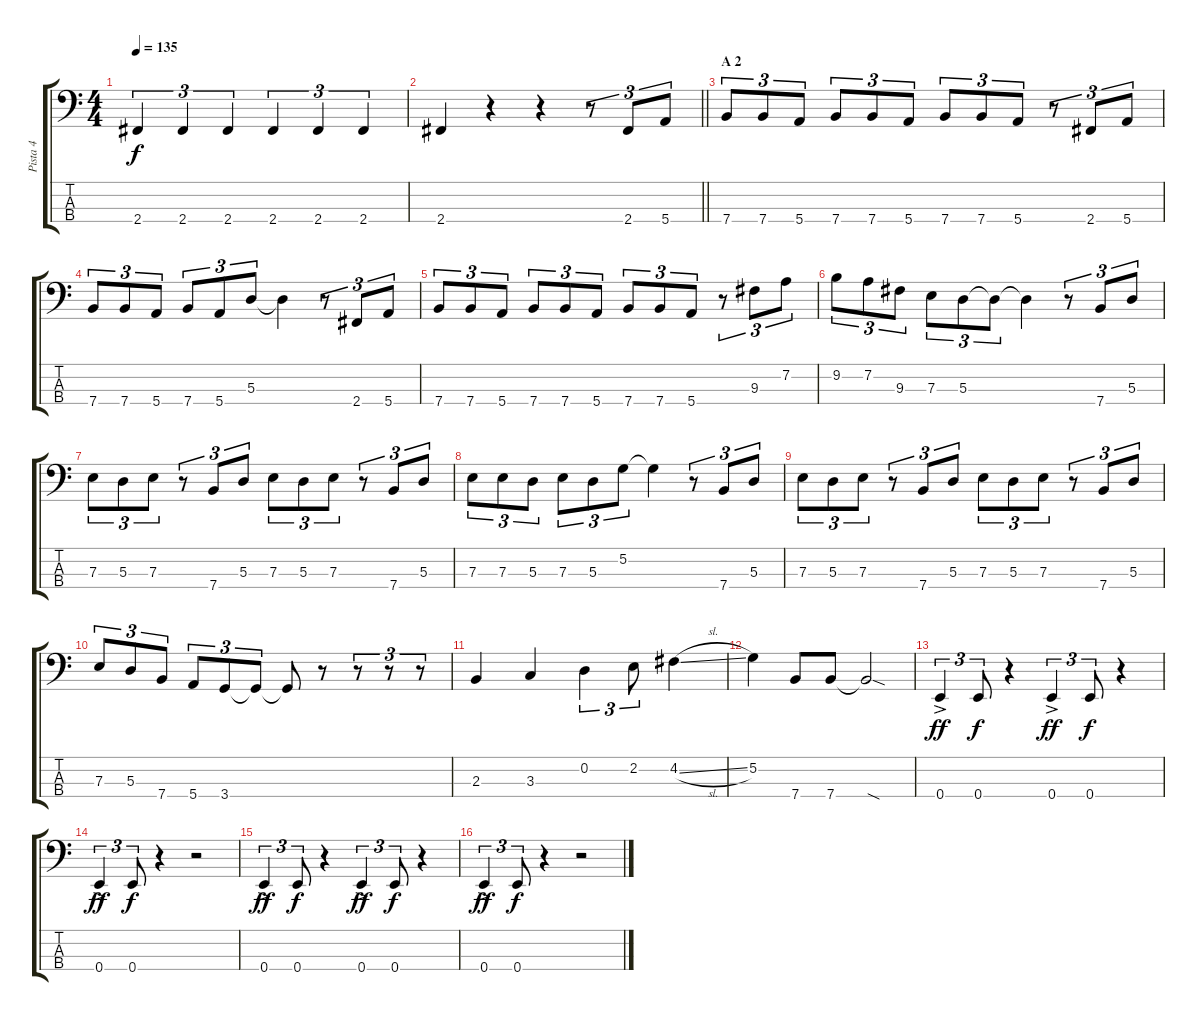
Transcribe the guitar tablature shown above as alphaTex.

\track ("Pista 4" "Pista 4") {instrument electricbassfinger}
\staff {score tabs}
\tuning (G2 D2 A1 E1) {hide}
\ts (4 4)
\tempo 135
\clef f4
\ks c
2.4.4{tu (3 2) dy f} 2.4.4{tu (3 2)} 2.4.4{tu (3 2)} 2.4.4{tu (3 2)} 2.4.4{tu (3 2)} 2.4.4{tu (3 2)} |
\barLineRight lightlight
2.4.4 r.4 r.4 r.8{tu (3 2)} 2.4.8{tu (3 2)} 5.4.8{tu (3 2)} |
\section ("" "A 2")
7.4.8{tu (3 2)} 7.4.8{tu (3 2)} 5.4.8{tu (3 2)} 7.4.8{tu (3 2)} 7.4.8{tu (3 2)} 5.4.8{tu (3 2)} 7.4.8{tu (3 2)} 7.4.8{tu (3 2)} 5.4.8{tu (3 2)} r.8{tu (3 2)} 2.4.8{tu (3 2)} 5.4.8{tu (3 2)} |
7.4.8{tu (3 2)} 7.4.8{tu (3 2)} 5.4.8{tu (3 2)} 7.4.8{tu (3 2)} 5.4.8{tu (3 2)} 5.3.8{tu (3 2)} 5.3{t}.4 r.8{tu (3 2)} 2.4.8{tu (3 2)} 5.4.8{tu (3 2)} |
7.4.8{tu (3 2)} 7.4.8{tu (3 2)} 5.4.8{tu (3 2)} 7.4.8{tu (3 2)} 7.4.8{tu (3 2)} 5.4.8{tu (3 2)} 7.4.8{tu (3 2)} 7.4.8{tu (3 2)} 5.4.8{tu (3 2)} r.8{tu (3 2)} 9.3.8{tu (3 2)} 7.2.8{tu (3 2)} |
9.2.8{tu (3 2)} 7.2.8{tu (3 2)} 9.3.8{tu (3 2)} 7.3.8{tu (3 2)} 5.3.8{tu (3 2)} 5.3{t}.8{tu (3 2)} 5.3{t}.4 r.8{tu (3 2)} 7.4.8{tu (3 2)} 5.3.8{tu (3 2)} |
7.3.8{tu (3 2)} 5.3.8{tu (3 2)} 7.3.8{tu (3 2)} r.8{tu (3 2)} 7.4.8{tu (3 2)} 5.3.8{tu (3 2)} 7.3.8{tu (3 2)} 5.3.8{tu (3 2)} 7.3.8{tu (3 2)} r.8{tu (3 2)} 7.4.8{tu (3 2)} 5.3.8{tu (3 2)} |
7.3.8{tu (3 2)} 7.3.8{tu (3 2)} 5.3.8{tu (3 2)} 7.3.8{tu (3 2)} 5.3.8{tu (3 2)} 5.2.8{tu (3 2)} 5.2{t}.4 r.8{tu (3 2)} 7.4.8{tu (3 2)} 5.3.8{tu (3 2)} |
7.3.8{tu (3 2)} 5.3.8{tu (3 2)} 7.3.8{tu (3 2)} r.8{tu (3 2)} 7.4.8{tu (3 2)} 5.3.8{tu (3 2)} 7.3.8{tu (3 2)} 5.3.8{tu (3 2)} 7.3.8{tu (3 2)} r.8{tu (3 2)} 7.4.8{tu (3 2)} 5.3.8{tu (3 2)} |
7.3.8{tu (3 2)} 5.3.8{tu (3 2)} 7.4.8{tu (3 2)} 5.4.8{tu (3 2)} 3.4.8{tu (3 2)} 3.4{t}.8{tu (3 2)} 3.4{t}.8 r.8 r.8{tu (3 2)} r.8{tu (3 2)} r.8{tu (3 2)} |
2.3.4 3.3.4 0.2.4{tu (3 2)} 2.2.8{tu (3 2)} 4.2{sl}.4 |
5.2.4 7.4.8 7.4.8 7.4{sod t}.2 |
0.4{ac}.4{tu (3 2) dy ff} 0.4.8{tu (3 2) dy f} r.4 0.4{ac}.4{tu (3 2) dy ff} 0.4.8{tu (3 2) dy f} r.4 |
0.4{ac}.4{tu (3 2) dy ff} 0.4.8{tu (3 2) dy f} r.4 r.2 |
0.4{ac}.4{tu (3 2) dy ff} 0.4.8{tu (3 2) dy f} r.4 0.4{ac}.4{tu (3 2) dy ff} 0.4.8{tu (3 2) dy f} r.4 |
0.4{ac}.4{tu (3 2) dy ff} 0.4.8{tu (3 2) dy f} r.4 r.2
